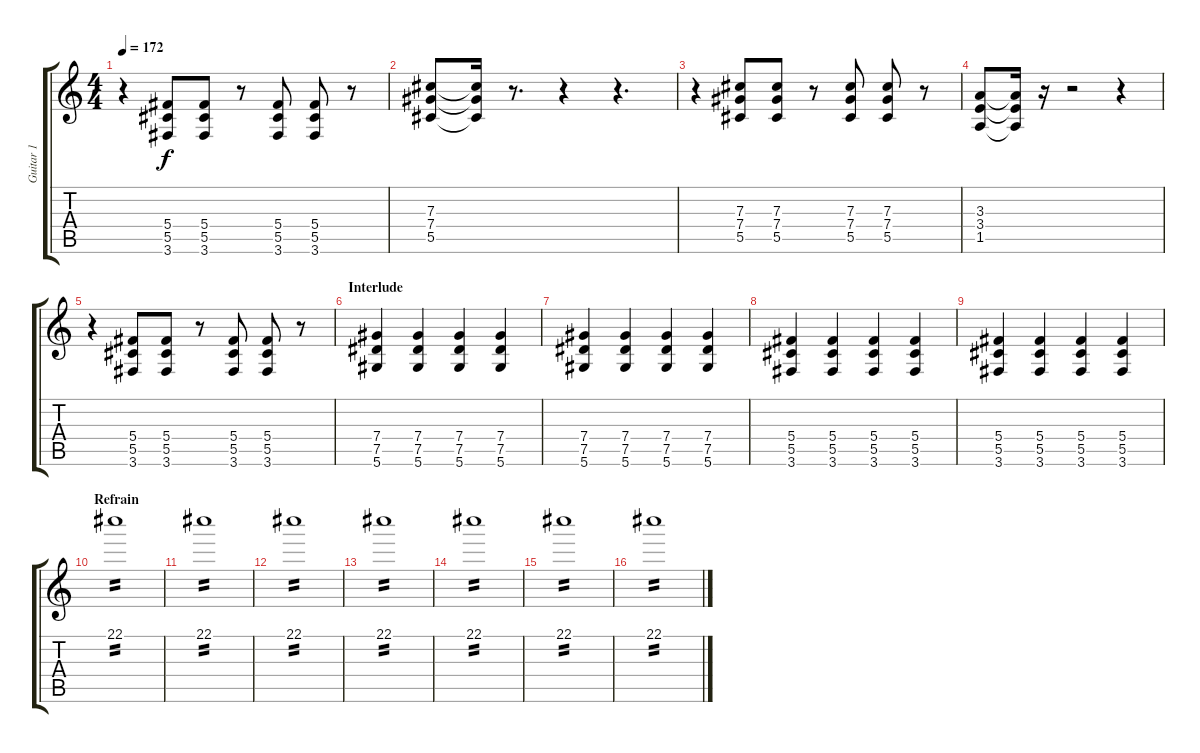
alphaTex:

\track ("Guitar 1" "Guitar 1") {instrument distortionguitar}
\staff {score tabs}
\tuning (Eb4 Bb3 Gb3 Db3 Ab2 Eb2) {hide}
\ts (4 4)
\tempo 172
\clef g2
\ks c
r.4{dy f} (5.4 5.5 3.6).8 (5.4 5.5 3.6).8 r.8 (5.4 5.5 3.6).8 (5.4 5.5 3.6).8 r.8 |
(7.3 7.4 5.5).8 (7.3{t} 7.4{t} 5.5{t}).16 r.8{d} r.4 r.4{d} |
r.4 (7.3 7.4 5.5).8 (7.3 7.4 5.5).8 r.8 (7.3 7.4 5.5).8 (7.3 7.4 5.5).8 r.8 |
(3.3 3.4 1.5).8 (3.3{t} 3.4{t} 1.5{t}).16 r.16 r.2 r.4 |
r.4 (5.4 5.5 3.6).8 (5.4 5.5 3.6).8 r.8 (5.4 5.5 3.6).8 (5.4 5.5 3.6).8 r.8 |
\section ("" "Interlude")
(7.4 7.5 5.6).4 (7.4 7.5 5.6).4 (7.4 7.5 5.6).4 (7.4 7.5 5.6).4 |
(7.4 7.5 5.6).4 (7.4 7.5 5.6).4 (7.4 7.5 5.6).4 (7.4 7.5 5.6).4 |
(5.4 5.5 3.6).4 (5.4 5.5 3.6).4 (5.4 5.5 3.6).4 (5.4 5.5 3.6).4 |
(5.4 5.5 3.6).4 (5.4 5.5 3.6).4 (5.4 5.5 3.6).4 (5.4 5.5 3.6).4 |
\section ("" "Refrain")
22.1.1{tp 2 volume 6} |
22.1.1{tp 2 volume 6} |
22.1.1{tp 2 volume 6} |
22.1.1{tp 2 volume 6} |
22.1.1{tp 2 volume 6} |
22.1.1{tp 2 volume 6} |
22.1.1{tp 2 volume 6}
